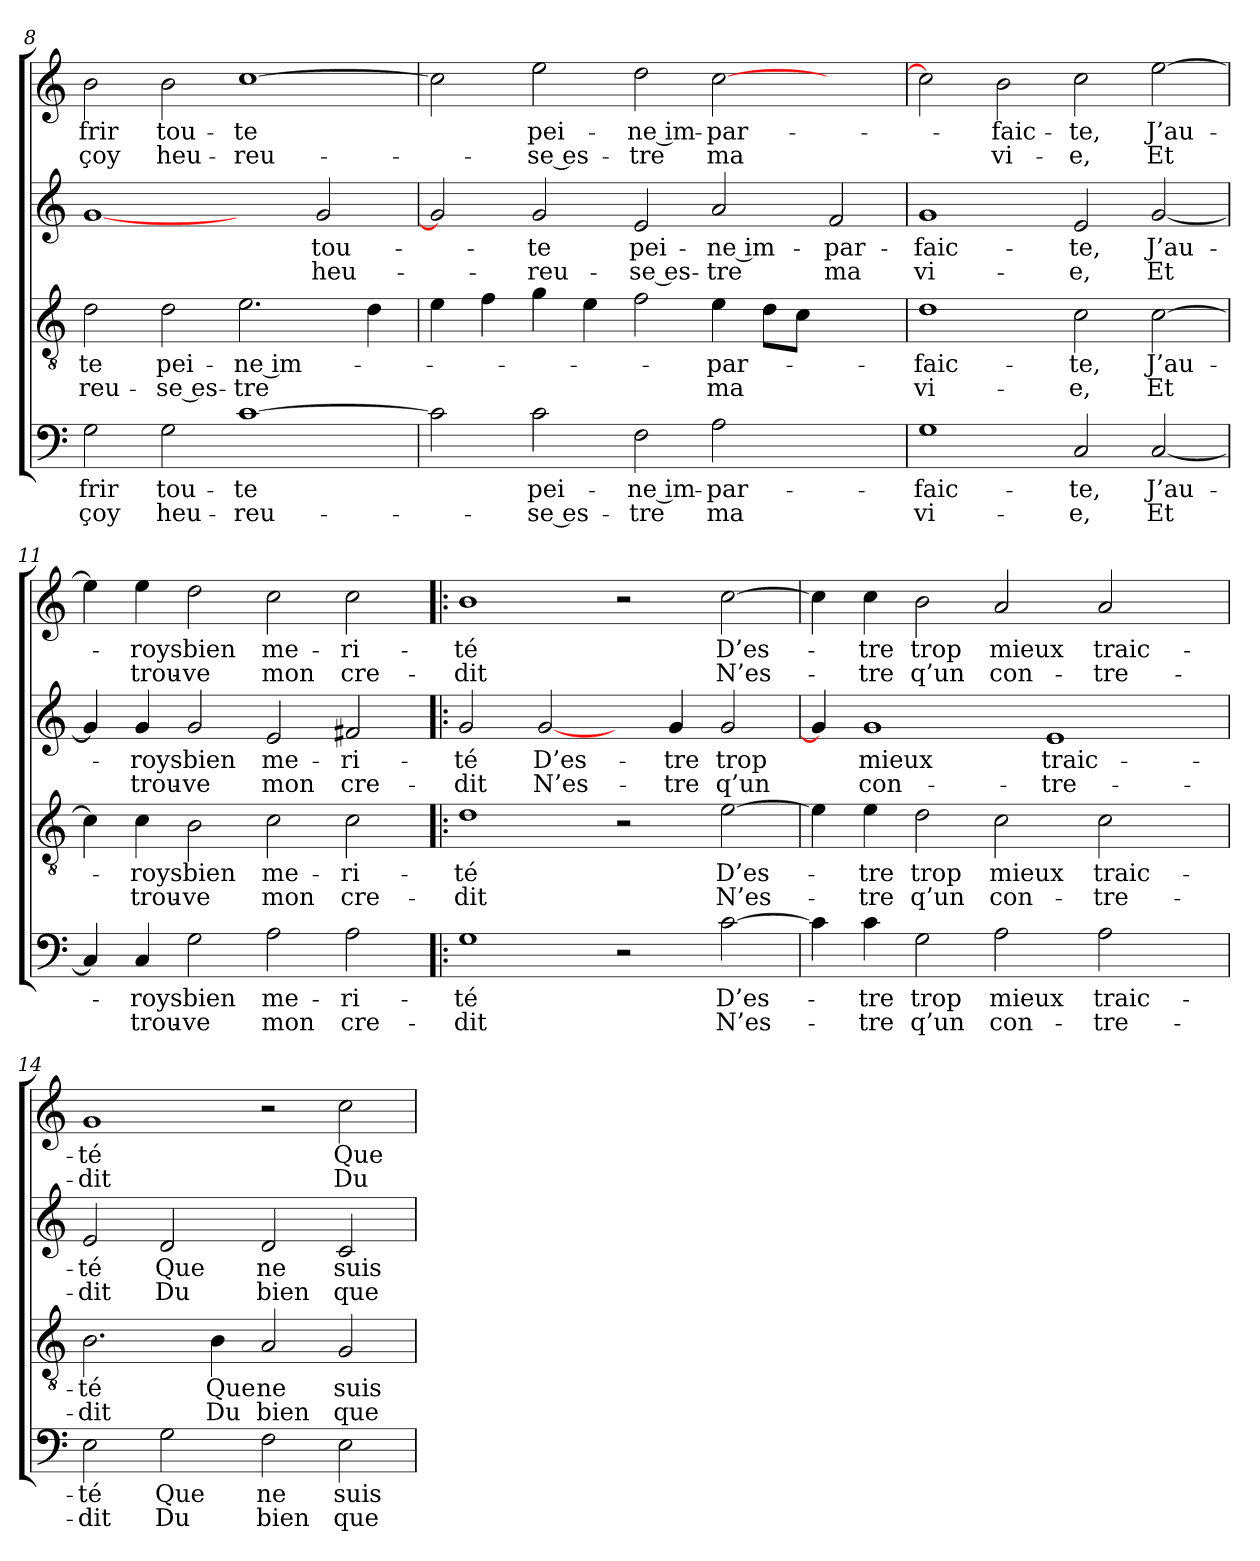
**kern	**text	**text	**kern	**text	**text	**kern	**text	**text	**kern	**text	**text
*part4	*part4	*part4	*part3	*part3	*part3	*part2	*part2	*part2	*part1	*part1	*part1
*staff4	*staff4	*staff4	*staff3	*staff3	*staff3	*staff2	*staff2	*staff2	*staff1	*staff1	*staff1
*clefF4	*	*	*clefGv2	*	*	*clefG2	*	*	*clefG2	*	*
*k[]	*	*	*k[]	*	*	*k[]	*	*	*k[]	*	*
=8	=8	=8	=8	=8	=8	=8	=8	=8	=8	=8	=8
2G	-frir	-çoy	2d	-te	-reu-	[1g	.	.	2b	-frir	-çoy
2G	tou-	heu-	2d	pei-	-se es-	.	.	.	2b	tou-	heu-
[1c	-te	-reu-	2.e	-ne im-	-tre	2ryy	.	.	[1cc	-te	-reu-
.	.	.	.	.	.	2g	tou-	heu-	.	.	.
.	.	.	4d	.	.	.	.	.	.	.	.
=9	=9	=9	=9	=9	=9	=9	=9	=9	=9	=9	=9
2c]	.	.	4e	.	.	2g]	.	.	2cc]	.	.
.	.	.	4f	.	.	.	.	.	.	.	.
2c	pei-	-se es-	4g	.	.	2g	-te	-reu-	2ee	pei-	-se es-
.	.	.	4e	.	.	.	.	.	.	.	.
2F	-ne im-	-tre	2f	.	.	2e	pei-	-se es-	2dd	-ne im-	-tre
2A	-par-	ma	4e	-par-	ma	2a	-ne im-	-tre	[2cc	-par-	ma
.	.	.	8dL	.	.	.	.	.	.	.	.
.	.	.	8cJ	.	.	.	.	.	.	.	.
2ryy	.	.	2ryy	.	.	2f	-par-	ma	2ryy	.	.
!!LO:PB:g=z
=10	=10	=10	=10	=10	=10	=10	=10	=10	=10	=10	=10
1G	-faic-	vi-	1d	-faic-	vi-	1g	-faic-	vi-	2cc]	.	.
.	.	.	.	.	.	.	.	.	2b	-faic-	vi-
2C	-te,	-e,	2c	-te,	-e,	2e	-te,	-e,	2cc	-te,	-e,
[2C	J’au-	Et	[2c	J’au-	Et	[2g	J’au-	Et	[2ee	J’au-	Et
=11	=11	=11	=11	=11	=11	=11	=11	=11	=11	=11	=11
4C]	.	.	4c]	.	.	4g]	.	.	4ee]	.	.
4C	-roys	trou-	4c	-roys	trou-	4g	-roys	trou-	4ee	-roys	trou-
2G	bien	-ve	2B	bien	-ve	2g	bien	-ve	2dd	bien	-ve
2A	me-	mon	2c	me-	mon	2e	me-	mon	2cc	me-	mon
2A	-ri-	cre-	2c	-ri-	cre-	2f#X	-ri-	cre-	2cc	-ri-	cre-
=12!|:	=12!|:	=12!|:	=12!|:	=12!|:	=12!|:	=12!|:	=12!|:	=12!|:	=12!|:	=12!|:	=12!|:
1G	-té	-dit	1d	-té	-dit	2g	-té	-dit	1b	-té	-dit
.	.	.	.	.	.	[2g	D’es-	N’es-	.	.	.
2r	.	.	2r	.	.	4ryy	.	.	2r	.	.
.	.	.	.	.	.	4g	-tre	-tre	.	.	.
[2c	D’es-	N’es-	[2e	D’es-	N’es-	2g	trop	q’un	[2cc	D’es-	N’es-
=13	=13	=13	=13	=13	=13	=13	=13	=13	=13	=13	=13
4c]	.	.	4e]	.	.	4g]	.	.	4cc]	.	.
4c	-tre	-tre	4e	-tre	-tre	1g	mieux	con-	4cc	-tre	-tre
2G	trop	q’un	2d	trop	q’un	.	.	.	2b	trop	q’un
2A	mieux	con-	2c	mieux	con-	.	.	.	2a	mieux	con-
.	.	.	.	.	.	1e	traic-	-tre-	.	.	.
2A	traic-	-tre-	2c	traic-	-tre-	.	.	.	2a	traic-	-tre-
4ryy	.	.	4ryy	.	.	.	.	.	4ryy	.	.
!!LO:LB:g=z
=14	=14	=14	=14	=14	=14	=14	=14	=14	=14	=14	=14
2E	té	-dit	2.B	-té	-dit	2e	-té	-dit	1g	-té	-dit
2G	Que	Du	.	.	.	2d	Que	Du	.	.	.
.	.	.	4B	Que	Du	.	.	.	.	.	.
2F	ne	bien	2A	ne	bien	2d	ne	bien	2r	.	.
2E	suis	que	2G	suis	que	2c	suis	que	2cc	Que	Du
=	=	=	=	=	=	=	=	=	=	=	=
*-	*-	*-	*-	*-	*-	*-	*-	*-	*-	*-	*-
